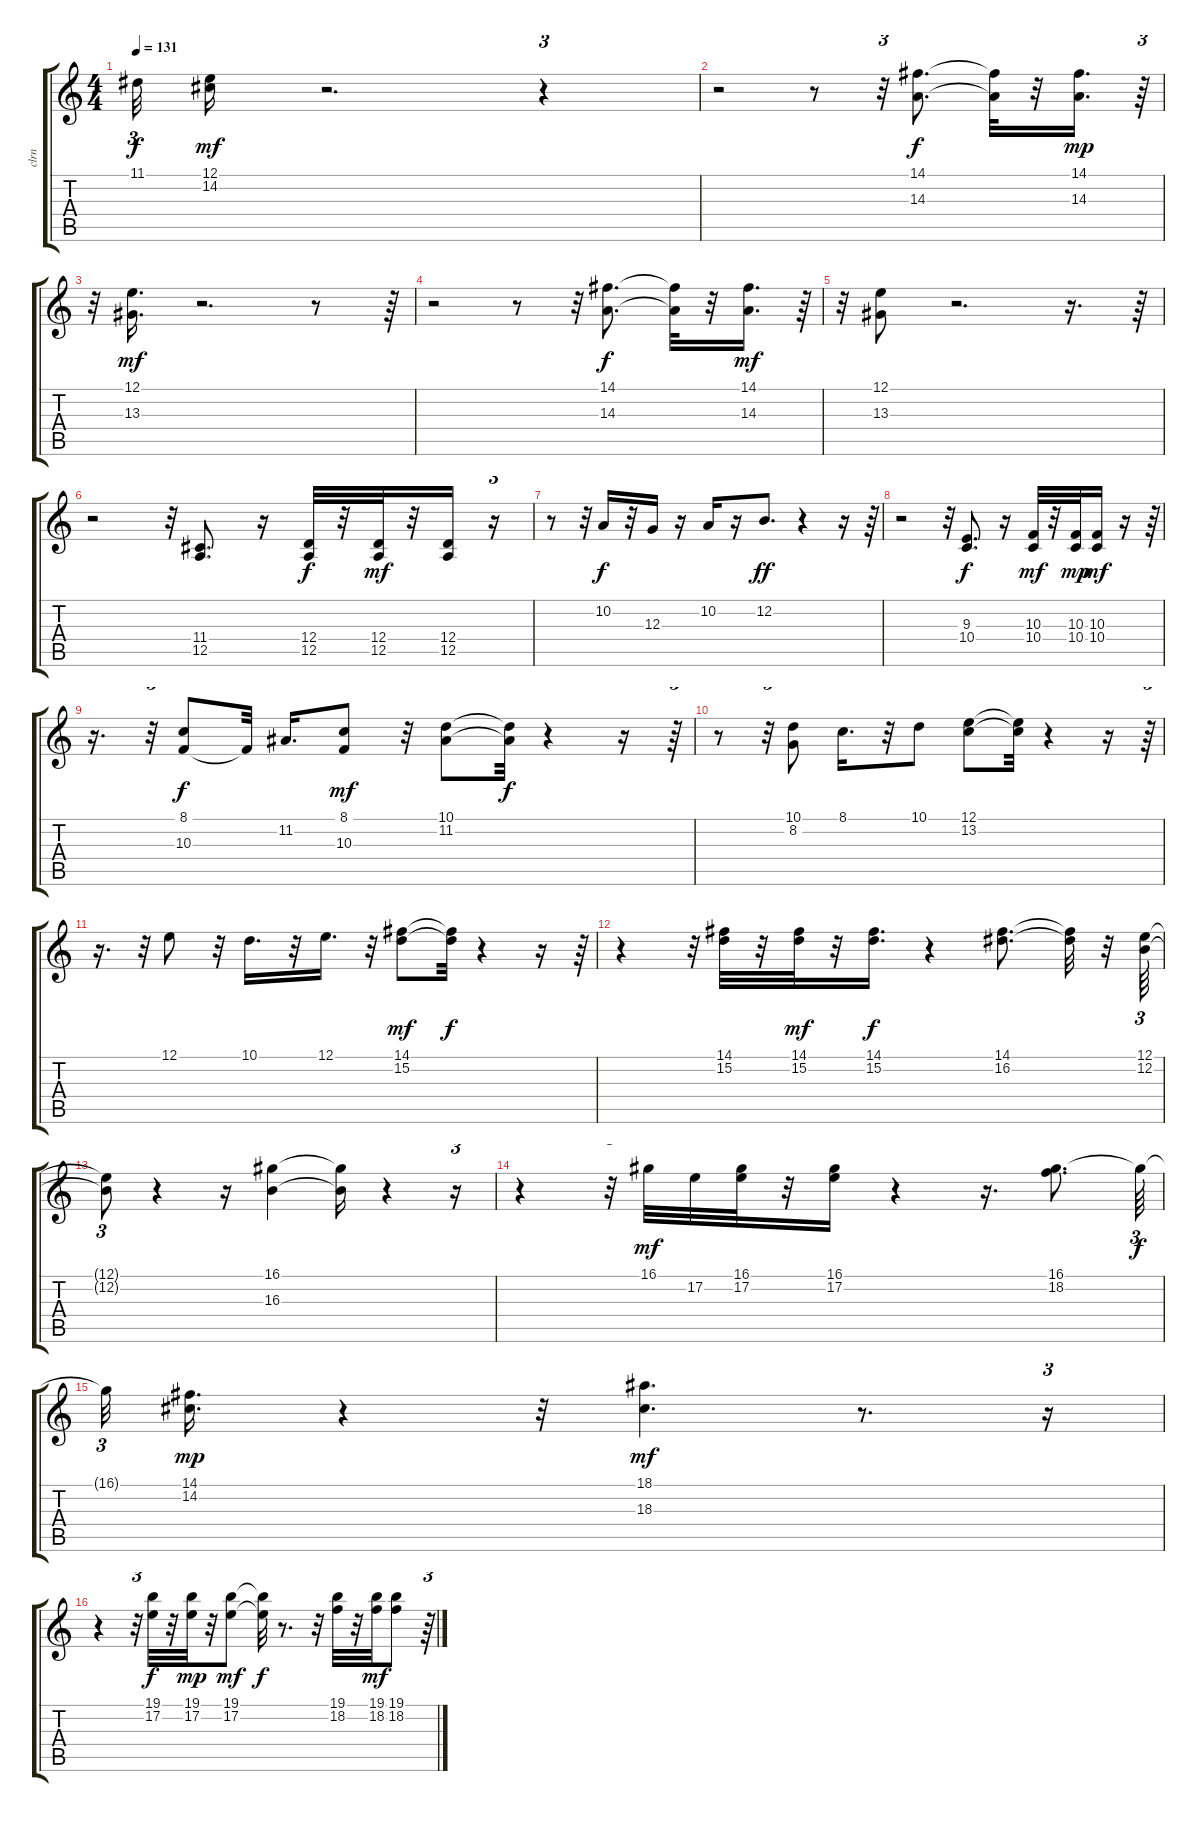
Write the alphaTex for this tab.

\track ("clrn" "clrn") {instrument clarinet}
\staff {score tabs}
\tuning (E4 B3 G3 D3 A2 E2) {hide}
\ts (4 4)
\tempo 131
\clef g2
\ks c
11.1{t}.32{tu (3 2) dy f} (12.1 14.2).16{dy mf} r.2{d} r.4{tu (3 2)} |
r.2 r.8 r.32{tu (3 2)} (14.1 14.3).8{d dy f} (14.1{t} 14.3{t}).32 r.32 (14.1 14.3).16{d dy mp} r.64{tu (3 2)} |
r.32{tu (3 2)} (12.1 13.3).16{d dy mf} r.2{d} r.8 r.64{tu (3 2)} |
r.2 r.8 r.32{tu (3 2)} (14.1 14.3).8{d dy f} (14.1{t} 14.3{t}).32 r.32 (14.1 14.3).16{d dy mf} r.64{tu (3 2)} |
r.32{tu (3 2)} (12.1 13.3).8 r.2{d} r.16{d} r.64{tu (3 2)} |
r.2 r.32{tu (3 2)} (11.4 12.5).8{d} r.16 (12.4 12.5).32{dy f} r.32 (12.4 12.5).32{dy mf} r.32 (12.4 12.5).16 r.16{tu (3 2)} |
r.8 r.32{tu (3 2)} 10.2.16{dy f} r.32 12.3.16 r.16 10.2.16 r.16 12.2.8{d dy ff} r.4 r.16 r.64{tu (3 2)} |
r.2 r.32{tu (3 2)} (9.3 10.4).8{d dy f} r.16 (10.3 10.4).32{dy mf} r.32 (10.3 10.4).32{dy mp} (10.3 10.4).16{dy mf} r.16 r.64{tu (3 2)} |
r.16{d} r.32{tu (3 2)} (8.1 10.3).8{dy f} 10.3{t}.32 11.2.16{d} (8.1 10.3).8{dy mf} r.32 (10.1 11.2).8 (10.1{t} 11.2{t}).32{dy f} r.4 r.16 r.64{tu (3 2)} |
r.8 r.32{tu (3 2)} (10.1 8.2).8 8.1.16{d} r.32 10.1.8 (12.1 13.2).8 (12.1{t} 13.2{t}).32 r.4 r.16 r.64{tu (3 2)} |
r.16{d} r.32{tu (3 2)} 12.1.8 r.32 10.1.16{d} r.32 12.1.16{d} r.32 (14.1 15.2).8{dy mf} (14.1{t} 15.2{t}).32{dy f} r.4 r.16 r.64{tu (3 2)} |
r.4 r.32{tu (3 2)} (14.1 15.2).32 r.32 (14.1 15.2).32{dy mf} r.32 (14.1 15.2).16{d dy f} r.4 (14.1 16.2).8{d} (14.1{t} 16.2{t}).32 r.32 (12.1 12.2).64{tu (3 2)} |
(12.1{t} 12.2{t}).8{tu (3 2)} r.4 r.16 (16.1 16.3).4 (16.1{t} 16.3{t}).16 r.4 r.16{tu (3 2)} |
r.4 r.32{tu (3 2)} 16.1.32{dy mf} 17.2.32 (16.1 17.2).32 r.32 (16.1 17.2).16 r.4 r.16{d} (16.1 18.2).8{d} 16.1{t}.64{tu (3 2) dy f} |
16.1{t}.32{tu (3 2)} (14.1 14.2).16{d dy mp} r.4 r.32 (18.1 18.3).4{d dy mf} r.8{d} r.16{tu (3 2)} |
r.4 r.32{tu (3 2)} (19.1 17.2).32{dy f} r.32 (19.1 17.2).32{dy mp} r.32 (19.1 17.2).8{dy mf} (19.1{t} 17.2{t}).32{dy f} r.8{d} r.32 (19.1 18.2).32 r.32 (19.1 18.2).32{dy mf} (19.1 18.2).8 r.64{tu (3 2)}
